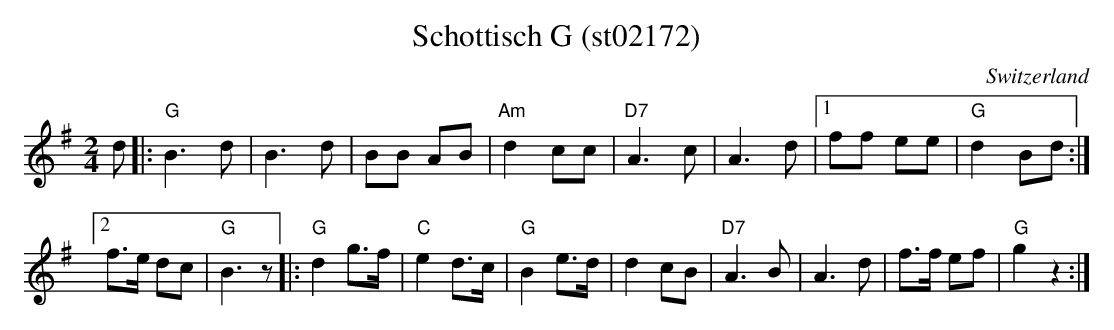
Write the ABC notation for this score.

X:1
T:Schottisch G (st02172)
O:Switzerland
M:2/4
L:1/8
K:G major
d |: "G"B3d | B3d | BB AB | "Am"d2cc | "D7"A3c | A3d |1 ff ee | "G"d2 Bd :|2
f>e dc | "G"B3z |: "G"d2 g>f | "C"e2d>c | "G"B2 e>d | d2 cB | "D7"A3B | A3d | f>f ef | "G"g2z2 :|
